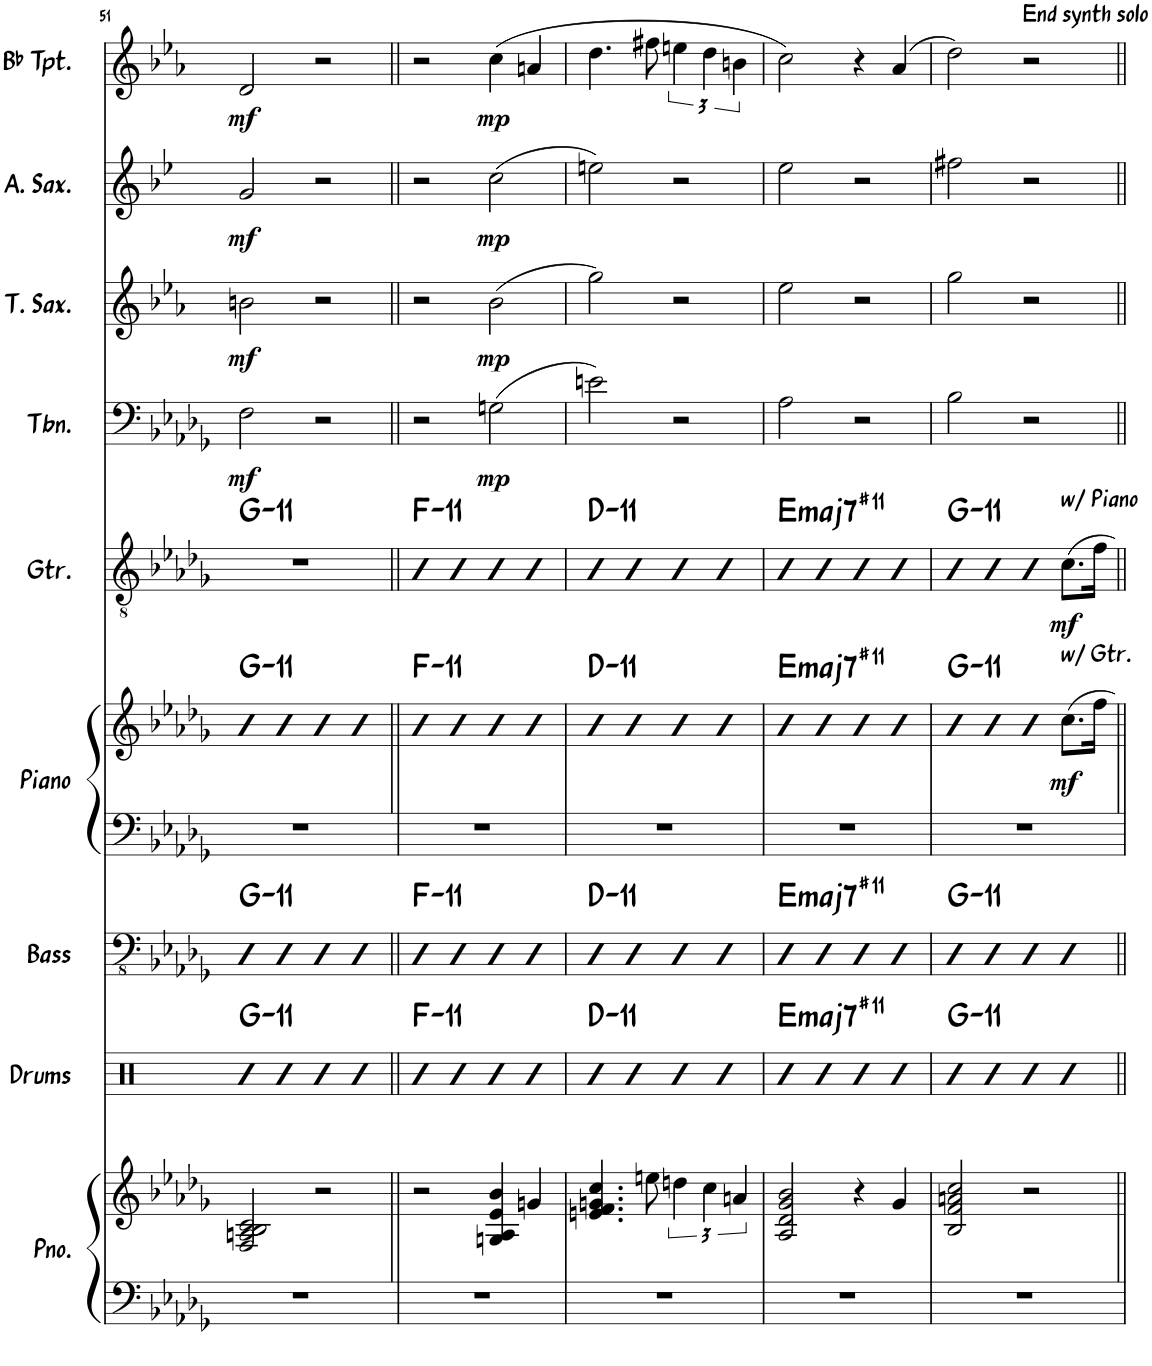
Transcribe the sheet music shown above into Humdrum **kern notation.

**kern	**kern	**kern	**harte	**kern	**harte	**kern	**kern	**dynam	**harte	**kern	**dynam	**harte	**kern	**dynam	**kern	**dynam	**kern	**dynam	**kern	**dynam
*part9	*part9	*part8	*part8	*part7	*part7	*part6	*part6	*part6	*part6	*part5	*part5	*part5	*part4	*part4	*part3	*part3	*part2	*part2	*part1	*part1
*staff11	*staff10	*staff9	*	*staff8	*	*staff7	*staff6	*staff6/7	*	*staff5	*staff5	*	*staff4	*staff4	*staff3	*staff3	*staff2	*staff2	*staff1	*staff1
*I"Piano	*	*I"Drums	*	*I"Bass	*	*I"Piano	*	*	*	*I"Guitar	*	*	*I"Trombone	*	*I"Tenor Saxophone	*	*I"Alto Saxophone	*	*I"Bb Trumpet	*
*I'Pno.	*	*I'Drums	*	*I'Bass	*	*I'Piano	*	*	*	*I'Gtr.	*	*	*I'Tbn.	*	*I'T. Sax.	*	*I'A. Sax.	*	*I'Bb Tpt.	*
!!LO:PB:g=z
*clefF4	*clefG2	*clefX	*	*clefFv4	*	*clefF4	*clefG2	*	*	*clefGv2	*	*	*clefF4	*	*clefG2	*	*clefG2	*	*clefG2	*
*	*	*	*	*	*	*	*	*	*	*	*	*	*	*	*Trd8c14	*	*Trd5c9	*	*Trd1c2	*
*k[b-e-a-d-g-]	*k[b-e-a-d-g-]	*k[]	*	*k[b-e-a-d-g-]	*	*k[b-e-a-d-g-]	*k[b-e-a-d-g-]	*	*	*k[b-e-a-d-g-]	*	*	*k[b-e-a-d-g-]	*	*k[b-e-a-]	*	*k[b-e-]	*	*k[b-e-a-]	*
*M4/4	*M4/4	*M4/4	*	*M4/4	*	*M4/4	*M4/4	*	*	*M4/4	*	*	*M4/4	*	*M4/4	*	*M4/4	*	*M4/4	*
=51	=51	=51	=51	=51	=51	=51	=51	=51	=51	=51	=51	=51	=51	=51	=51	=51	=51	=51	=51	=51
!	!	!	!LO:H:kt=11	!	!LO:H:kt=11	!	!	!	!LO:H:kt=11	!	!	!LO:H:kt=11	!	!LO:DY:b	!	!LO:DY:b	!	!LO:DY:b	!	!LO:DY:b
1r	2F/ 2An/ 2B-/ 2c/	4R	G:min9(11)	4B-	G:min9(11)	1r	4B-	.	G:min9(11)	1r	.	G:min9(11)	2F\	mf	2bn\	mf	2g/	mf	2d/	mf
.	.	4R	.	4B-	.	.	4B-	.	.	.	.	.	.	.	.	.	.	.	.	.
.	2r	4R	.	4B-	.	.	4B-	.	.	.	.	.	2r	.	2r	.	2r	.	2r	.
.	.	4R	.	4B-	.	.	4B-	.	.	.	.	.	.	.	.	.	.	.	.	.
=52||	=52||	=52||	=52||	=52||	=52||	=52||	=52||	=52||	=52||	=52||	=52||	=52||	=52||	=52||	=52||	=52||	=52||	=52||	=52||	=52||
!	!	!	!LO:H:kt=11	!	!LO:H:kt=11	!	!	!	!LO:H:kt=11	!	!	!LO:H:kt=11	!	!	!	!	!	!	!	!
1r	2r	4R	F:min9(11)	4DD-	F:min9(11)	1r	4DD-	.	F:min9(11)	4D-	.	F:min9(11)	2r	.	2r	.	2r	.	2r	.
.	.	4R	.	4DD-	.	.	4DD-	.	.	4D-	.	.	.	.	.	.	.	.	.	.
!	!	!	!	!	!	!	!	!	!	!	!	!	!	!LO:DY:b	!	!LO:DY:b	!	!LO:DY:b	!	!LO:DY:b
.	4Gn/ 4A-/ 4e-/ 4b-/	4R	.	4DD-	.	.	4DD-	.	.	4D-	.	.	(2Gn\	mp	(2b-\	mp	(2cc\	mp	(4cc\	mp
.	4gn/	4R	.	4DD-	.	.	4DD-	.	.	4D-	.	.	.	.	.	.	.	.	4an/	.
=53	=53	=53	=53	=53	=53	=53	=53	=53	=53	=53	=53	=53	=53	=53	=53	=53	=53	=53	=53	=53
!	!	!	!LO:H:kt=11	!	!LO:H:kt=11	!	!	!	!LO:H:kt=11	!	!	!LO:H:kt=11	!	!	!	!	!	!	!	!
1r	4.en/ 4.f/ 4.gn/ 4.cc/	4R	D:min9(11)	4B-	D:min9(11)	1r	4B-	.	D:min9(11)	4B-	.	D:min9(11)	2en\)	.	2gg\)	.	2een\)	.	4.dd\	.
.	.	4R	.	4B-	.	.	4B-	.	.	4B-	.	.	.	.	.	.	.	.	.	.
.	8een\	.	.	.	.	.	.	.	.	.	.	.	.	.	.	.	.	.	8ff#X\	.
.	6ddn\	4R	.	4B-	.	.	4B-	.	.	4B-	.	.	2r	.	2r	.	2r	.	6een\	.
.	6cc\	.	.	.	.	.	.	.	.	.	.	.	.	.	.	.	.	.	6dd\	.
.	.	4R	.	4B-	.	.	4B-	.	.	4B-	.	.	.	.	.	.	.	.	.	.
.	6an/	.	.	.	.	.	.	.	.	.	.	.	.	.	.	.	.	.	6bn\	.
=54	=54	=54	=54	=54	=54	=54	=54	=54	=54	=54	=54	=54	=54	=54	=54	=54	=54	=54	=54	=54
!	!	!	!LO:H:kt=maj7	!	!LO:H:kt=maj7	!	!	!	!LO:H:kt=maj7	!	!	!LO:H:kt=maj7	!	!	!	!	!	!	!	!
1r	2A-/ 2d-/ 2g-/ 2b-/	4R	E:maj7(#11)	4B-	E:maj7(#11)	1r	4B-	.	E:maj7(#11)	4B-	.	E:maj7(#11)	2A-\	.	2ee-\	.	2ee-\	.	2cc\)	.
.	.	4R	.	4B-	.	.	4B-	.	.	4B-	.	.	.	.	.	.	.	.	.	.
.	4r	4R	.	4B-	.	.	4B-	.	.	4B-	.	.	2r	.	2r	.	2r	.	4r	.
.	4g-/	4R	.	4B-	.	.	4B-	.	.	4B-	.	.	.	.	.	.	.	.	(4a-/	.
=55	=55	=55	=55	=55	=55	=55	=55	=55	=55	=55	=55	=55	=55	=55	=55	=55	=55	=55	=55	=55
!	!	!	!LO:H:kt=11	!	!LO:H:kt=11	!	!	!	!LO:H:kt=11	!	!	!LO:H:kt=11	!	!	!	!	!	!	!	!
1r	2B-/ 2f/ 2an/ 2cc/	4R	G:min9(11)	4B-	G:min9(11)	1r	4b-	.	G:min9(11)	4b-	.	G:min9(11)	2B-\	.	2gg\	.	2ff#X\	.	2dd\)	.
.	.	4R	.	4B-	.	.	4b-	.	.	4b-	.	.	.	.	.	.	.	.	.	.
!	!	!	!	!	!	!	!	!	!	!	!	!	!	!	!	!	!	!	!LO:TX:a:t=End synth solo	!
.	2r	4R	.	4B-	.	.	4b-	.	.	4b-	.	.	2r	.	2r	.	2r	.	2r	.
!	!	!	!	!	!	!	!	!	!	!LO:TX:a:t=w/ Piano	!	!	!	!	!	!	!	!	!	!
!	!	!	!	!	!	!	!LO:TX:a:t=w/ Gtr.	!	!	!	!	!	!	!	!	!	!	!	!	!
!	!	!	!	!	!	!	!	!LO:DY:b	!	!	!LO:DY:b	!	!	!	!	!	!	!	!	!
.	.	4R	.	4B-	.	.	8.cc\L	mf	.	8.c\L	mf	.	.	.	.	.	.	.	.	.
.	.	.	.	.	.	.	16ff\Jk	.	.	16f\Jk	.	.	.	.	.	.	.	.	.	.
=||	=||	=||	=||	=||	=||	=||	=||	=||	=||	=||	=||	=||	=||	=||	=||	=||	=||	=||	=||	=||
*-	*-	*-	*-	*-	*-	*-	*-	*-	*-	*-	*-	*-	*-	*-	*-	*-	*-	*-	*-	*-
